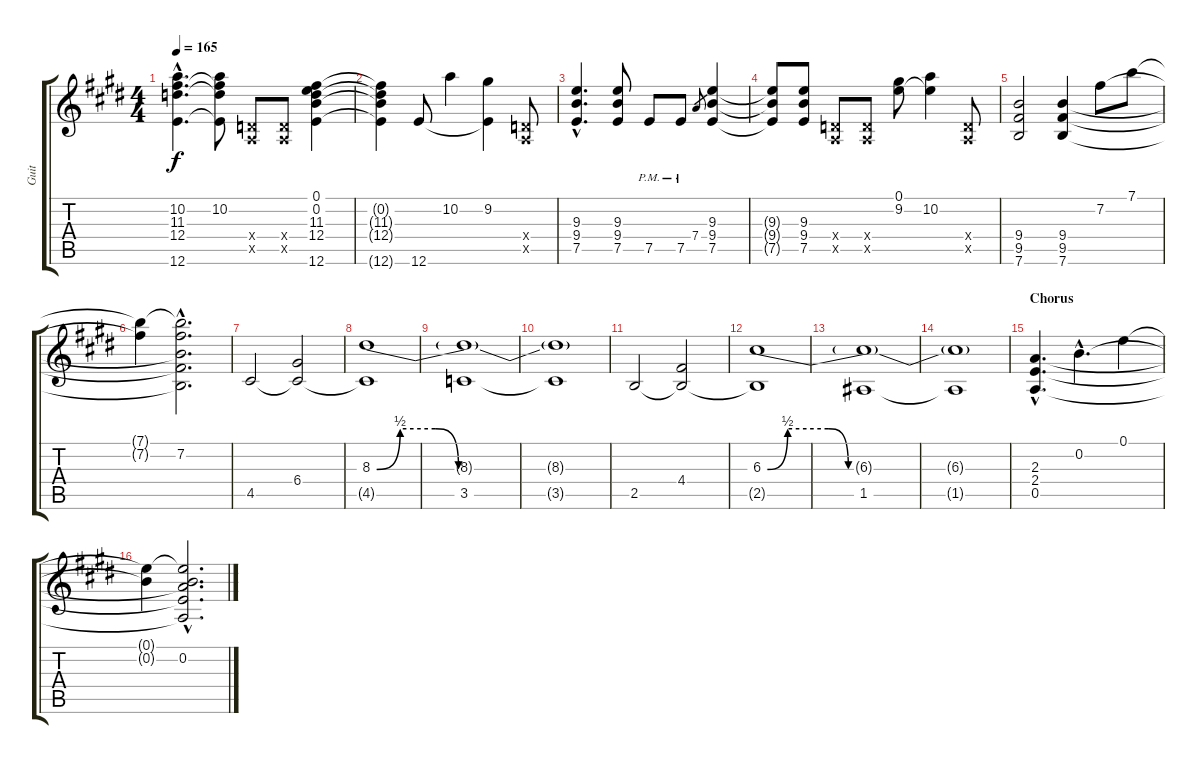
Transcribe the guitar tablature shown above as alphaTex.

\track ("Guit" "Guit") {instrument distortionguitar}
\staff {score tabs}
\tuning (E4 B3 G3 D3 A2 E2) {hide}
\ts (4 4)
\tempo 165
\clef g2
\ks e
(10.2{hac} 11.3{hac} 12.4{hac} 12.6{hac}).4{d dy f} (10.2 11.3{t} 12.4{t} 12.6{t}).8 (0.4{x} 0.5{x}).8 (0.4{x} 0.5{x}).8 (0.1 0.2 11.3 12.4 12.6).4 |
(0.2{t} 11.3{t} 12.4{t} 12.6{t}).4 12.6.8 10.2.4 (9.2 12.6{t}).4 (0.4{x} 0.5{x}).8 |
(9.3{hac} 9.4{hac} 7.5{hac}).4{d} (9.3 9.4 7.5).8 7.5{pm}.8 7.5{pm}.8 7.4.8{gr} (9.3 9.4 7.5).4 |
(9.3{t} 9.4{t} 7.5{t}).8 (9.3 9.4 7.5).8 (0.4{x} 0.5{x}).8 (0.4{x} 0.5{x}).8 (0.1 9.2).8 (0.1{t} 10.2).4 (0.4{x} 0.5{x}).8 |
(9.4 9.5 7.6).2 (9.4 9.5 7.6).4 7.2.8 7.1.8 |
(7.1{t} 7.2{t}).4 (7.1{hac t} 7.2{hac} 9.4{hac t} 9.5{hac t} 7.6{hac t}).2{d} |
4.5.2 (6.4 4.5{t}).2 |
(8.3{be (custom 0 0 6 2 15 2 21 0 30 0 45 0 60 0)} 4.5{t}).1 |
(8.3{t} 3.5).1 |
(8.3{t} 3.5{t}).1 |
2.5.2 (4.4 2.5{t}).2 |
(6.3{be (custom 0 0 5 2 15 2 20 0 45 0 60 0)} 2.5{t}).1 |
(6.3{t} 1.5).1 |
(6.3{t} 1.5{t}).1 |
\section ("" "Chorus")
(2.3{hac} 2.4{hac} 0.5{hac}).4{d} 0.2{hac}.4{d} 0.1.4 |
(0.1{t} 0.2{t}).4 (0.1{hac t} 0.2{hac} 2.3{hac t} 2.4{hac t} 0.5{hac t}).2{d}
